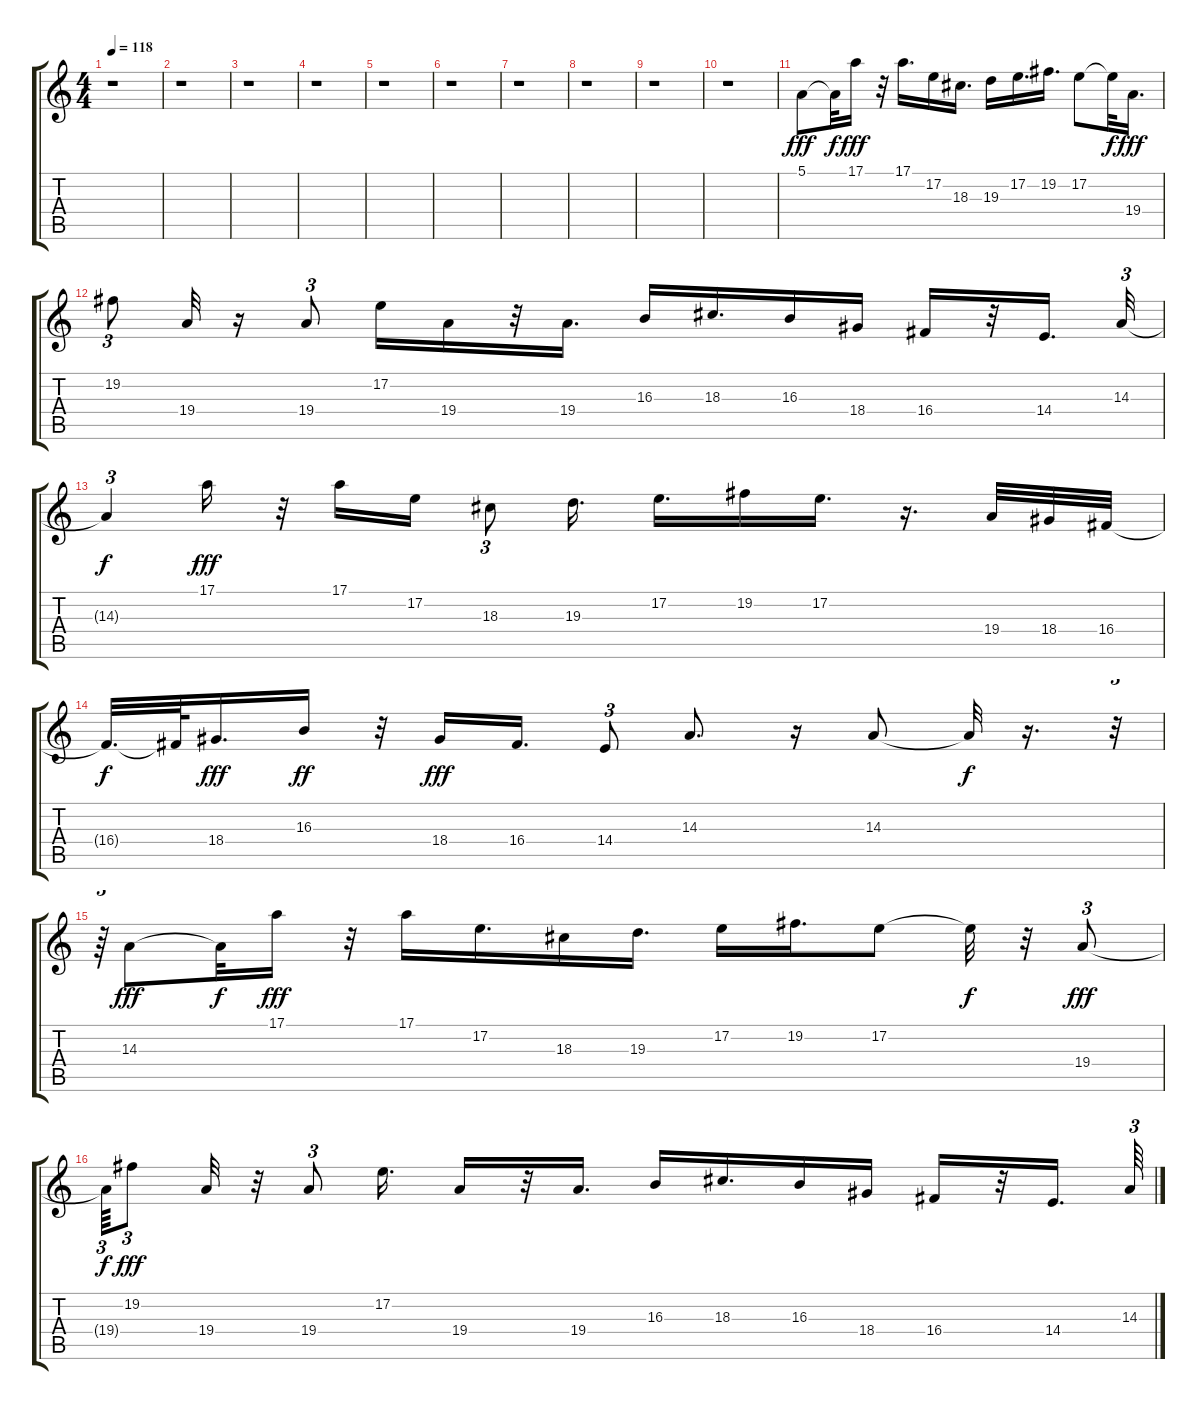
\track "" {instrument piccolo}
\staff {score tabs}
\tuning (E4 B3 G3 D3 A2 E2) {hide}
\ts (4 4)
\tempo 118
\clef g2
\ks c
r.1{dy f} |
r.1 |
r.1 |
r.1 |
r.1 |
r.1 |
r.1 |
r.1 |
r.1 |
r.1 |
5.1.8{dy fff volume 12 instrument piccolo} 5.1{t}.32{dy f} 17.1.16{dy fff} r.32 17.1.16{d} 17.2.16 18.3.16{d} 19.3.16 17.2.16{d} 19.2.16{d} 17.2.8 17.2{t}.32{dy f} 19.4.16{d dy fff} |
19.2.8{tu (3 2)} 19.4.32 r.16 19.4.8{tu (3 2)} 17.2.16 19.4.16 r.32 19.4.16{d} 16.3.16 18.3.16{d} 16.3.16 18.4.16 16.4.16 r.32 14.4.16{d} 14.3.32{tu (3 2)} |
14.3{t}.4{tu (3 2) dy f} 17.1.16{dy fff} r.32 17.1.16 17.2.16 18.3.8{tu (3 2)} 19.3.16{d} 17.2.16{d} 19.2.16 17.2.16{d} r.16{d} 19.4.32 18.4.32 16.4.32 |
16.4{t}.32{d dy f} 16.4{t}.64 18.4.16{d dy fff} 16.3.16{dy ff} r.32 18.4.16{dy fff} 16.4.16{d} 14.4.8{tu (3 2)} 14.3.8{d} r.16 14.3.8 14.3{t}.32{dy f} r.16{d} r.32{tu (3 2)} |
r.64{tu (3 2)} 14.3.8{dy fff} 14.3{t}.32{dy f} 17.1.16{dy fff} r.32 17.1.16 17.2.16{d} 18.3.16 19.3.16{d} 17.2.16 19.2.16{d} 17.2.8 17.2{t}.32{dy f} r.32 19.4.8{tu (3 2) dy fff} |
19.4{t}.64{tu (3 2) dy f} 19.2.8{tu (3 2) dy fff} 19.4.32 r.32 19.4.8{tu (3 2)} 17.2.16{d} 19.4.16 r.32 19.4.16{d} 16.3.16 18.3.16{d} 16.3.16 18.4.16 16.4.16 r.32 14.4.16{d} 14.3.64{tu (3 2)}
